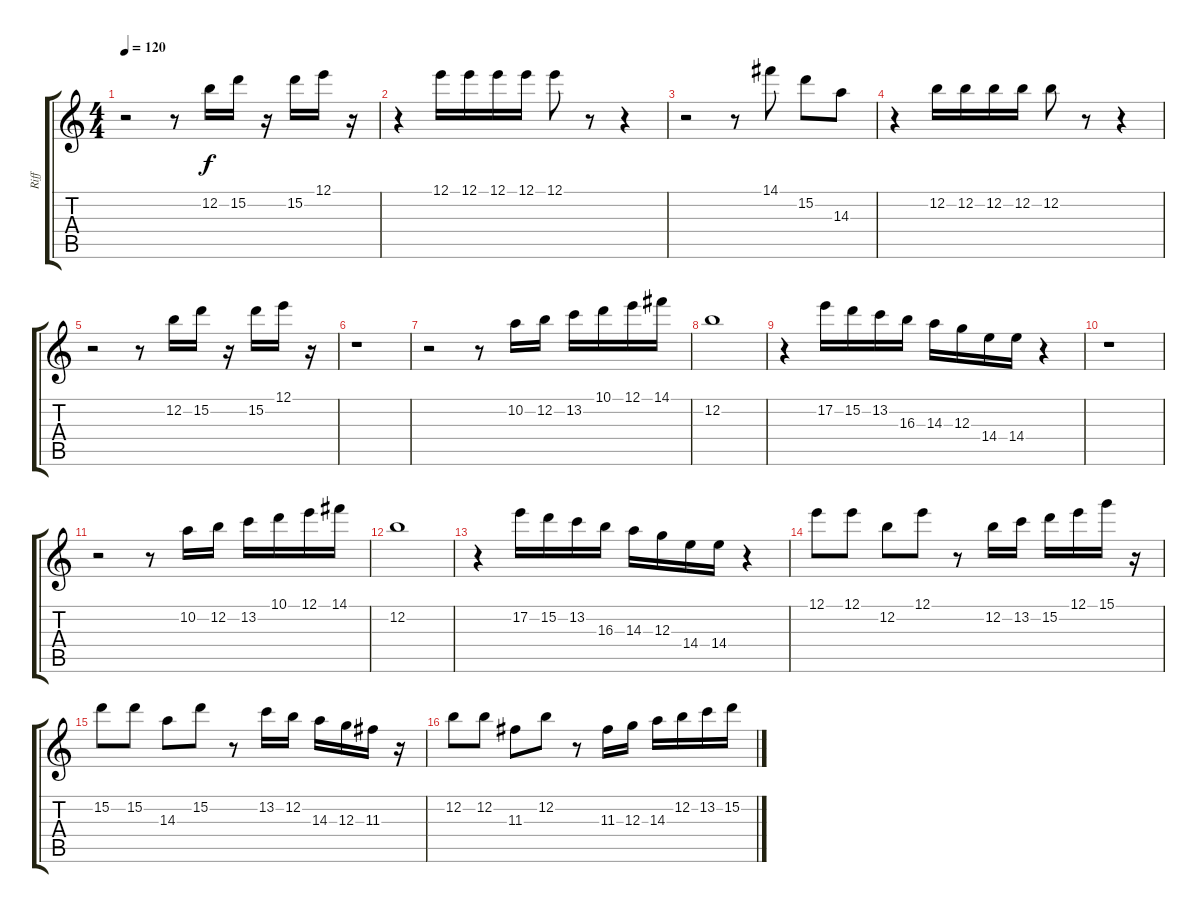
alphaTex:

\track ("Riff" "Riff") {instrument distortionguitar}
\staff {score tabs}
\tuning (E4 B3 G3 D3 A2 E2) {hide}
\ts (4 4)
\tempo 120
\clef g2
\ks c
r.2{dy f} r.8 12.2.16 15.2.16 r.16 15.2.16 12.1.16 r.16 |
r.4 12.1.16 12.1.16 12.1.16 12.1.16 12.1.8 r.8 r.4 |
r.2 r.8 14.1.8 15.2.8 14.3.8 |
r.4 12.2.16 12.2.16 12.2.16 12.2.16 12.2.8 r.8 r.4 |
r.2 r.8 12.2.16 15.2.16 r.16 15.2.16 12.1.16 r.16 |
r.1 |
r.2 r.8 10.2.16 12.2.16 13.2.16 10.1.16 12.1.16 14.1.16 |
12.2.1 |
r.4 17.2.16 15.2.16 13.2.16 16.3.16 14.3.16 12.3.16 14.4.16 14.4.16 r.4 |
r.1 |
r.2 r.8 10.2.16 12.2.16 13.2.16 10.1.16 12.1.16 14.1.16 |
12.2.1 |
r.4 17.2.16 15.2.16 13.2.16 16.3.16 14.3.16 12.3.16 14.4.16 14.4.16 r.4 |
12.1.8 12.1.8 12.2.8 12.1.8 r.8 12.2.16 13.2.16 15.2.16 12.1.16 15.1.16 r.16 |
15.2.8 15.2.8 14.3.8 15.2.8 r.8 13.2.16 12.2.16 14.3.16 12.3.16 11.3.16 r.16 |
12.2.8 12.2.8 11.3.8 12.2.8 r.8 11.3.16 12.3.16 14.3.16 12.2.16 13.2.16 15.2.16
